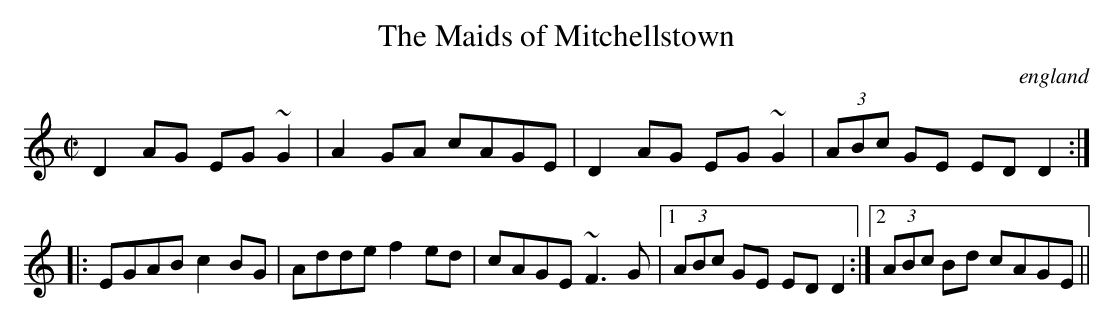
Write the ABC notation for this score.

X:1
T:Maids of Mitchellstown, The
O:england
M:C|
K:DDor
D2AG EG~G2|A2GA cAGE|D2AG EG~G2|(3ABc GE EDD2::\
EGAB c2BG|Adde f2ed|cAGE ~F3G|1 (3ABc GE EDD2:|2 (3ABc Bd cAGE||
